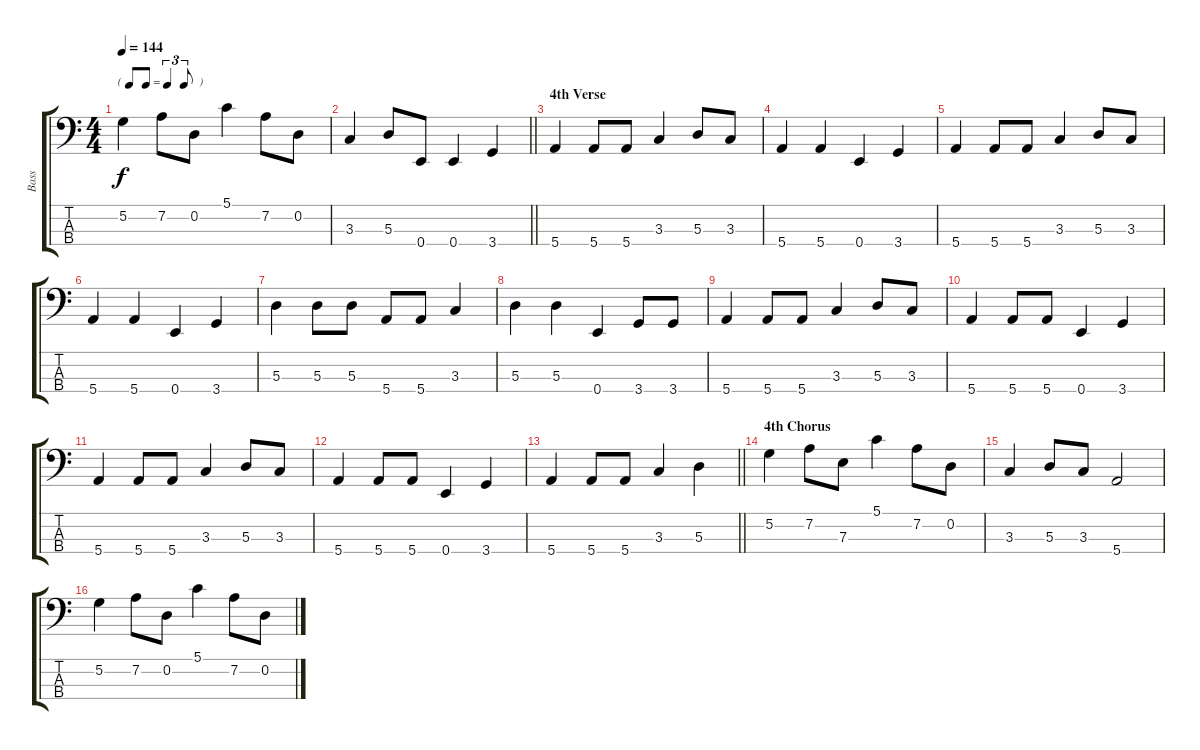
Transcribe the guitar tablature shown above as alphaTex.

\track ("Bass" "Bass") {instrument electricbassfinger}
\staff {score tabs}
\tuning (G2 D2 A1 E1) {hide}
\ts (4 4)
\tf triplet8th
\tempo 144
\clef f4
\ks c
5.2.4{dy f} 7.2.8 0.2.8 5.1.4 7.2.8 0.2.8 |
\barLineRight lightlight
3.3.4 5.3.8 0.4.8 0.4.4 3.4.4 |
\section ("" "4th Verse")
5.4.4 5.4.8 5.4.8 3.3.4 5.3.8 3.3.8 |
5.4.4 5.4.4 0.4.4 3.4.4 |
5.4.4 5.4.8 5.4.8 3.3.4 5.3.8 3.3.8 |
5.4.4 5.4.4 0.4.4 3.4.4 |
5.3.4 5.3.8 5.3.8 5.4.8 5.4.8 3.3.4 |
5.3.4 5.3.4 0.4.4 3.4.8 3.4.8 |
5.4.4 5.4.8 5.4.8 3.3.4 5.3.8 3.3.8 |
5.4.4 5.4.8 5.4.8 0.4.4 3.4.4 |
5.4.4 5.4.8 5.4.8 3.3.4 5.3.8 3.3.8 |
5.4.4 5.4.8 5.4.8 0.4.4 3.4.4 |
\barLineRight lightlight
5.4.4 5.4.8 5.4.8 3.3.4 5.3.4 |
\section ("" "4th Chorus")
5.2.4 7.2.8 7.3.8 5.1.4 7.2.8 0.2.8 |
3.3.4 5.3.8 3.3.8 5.4.2 |
5.2.4 7.2.8 0.2.8 5.1.4 7.2.8 0.2.8
